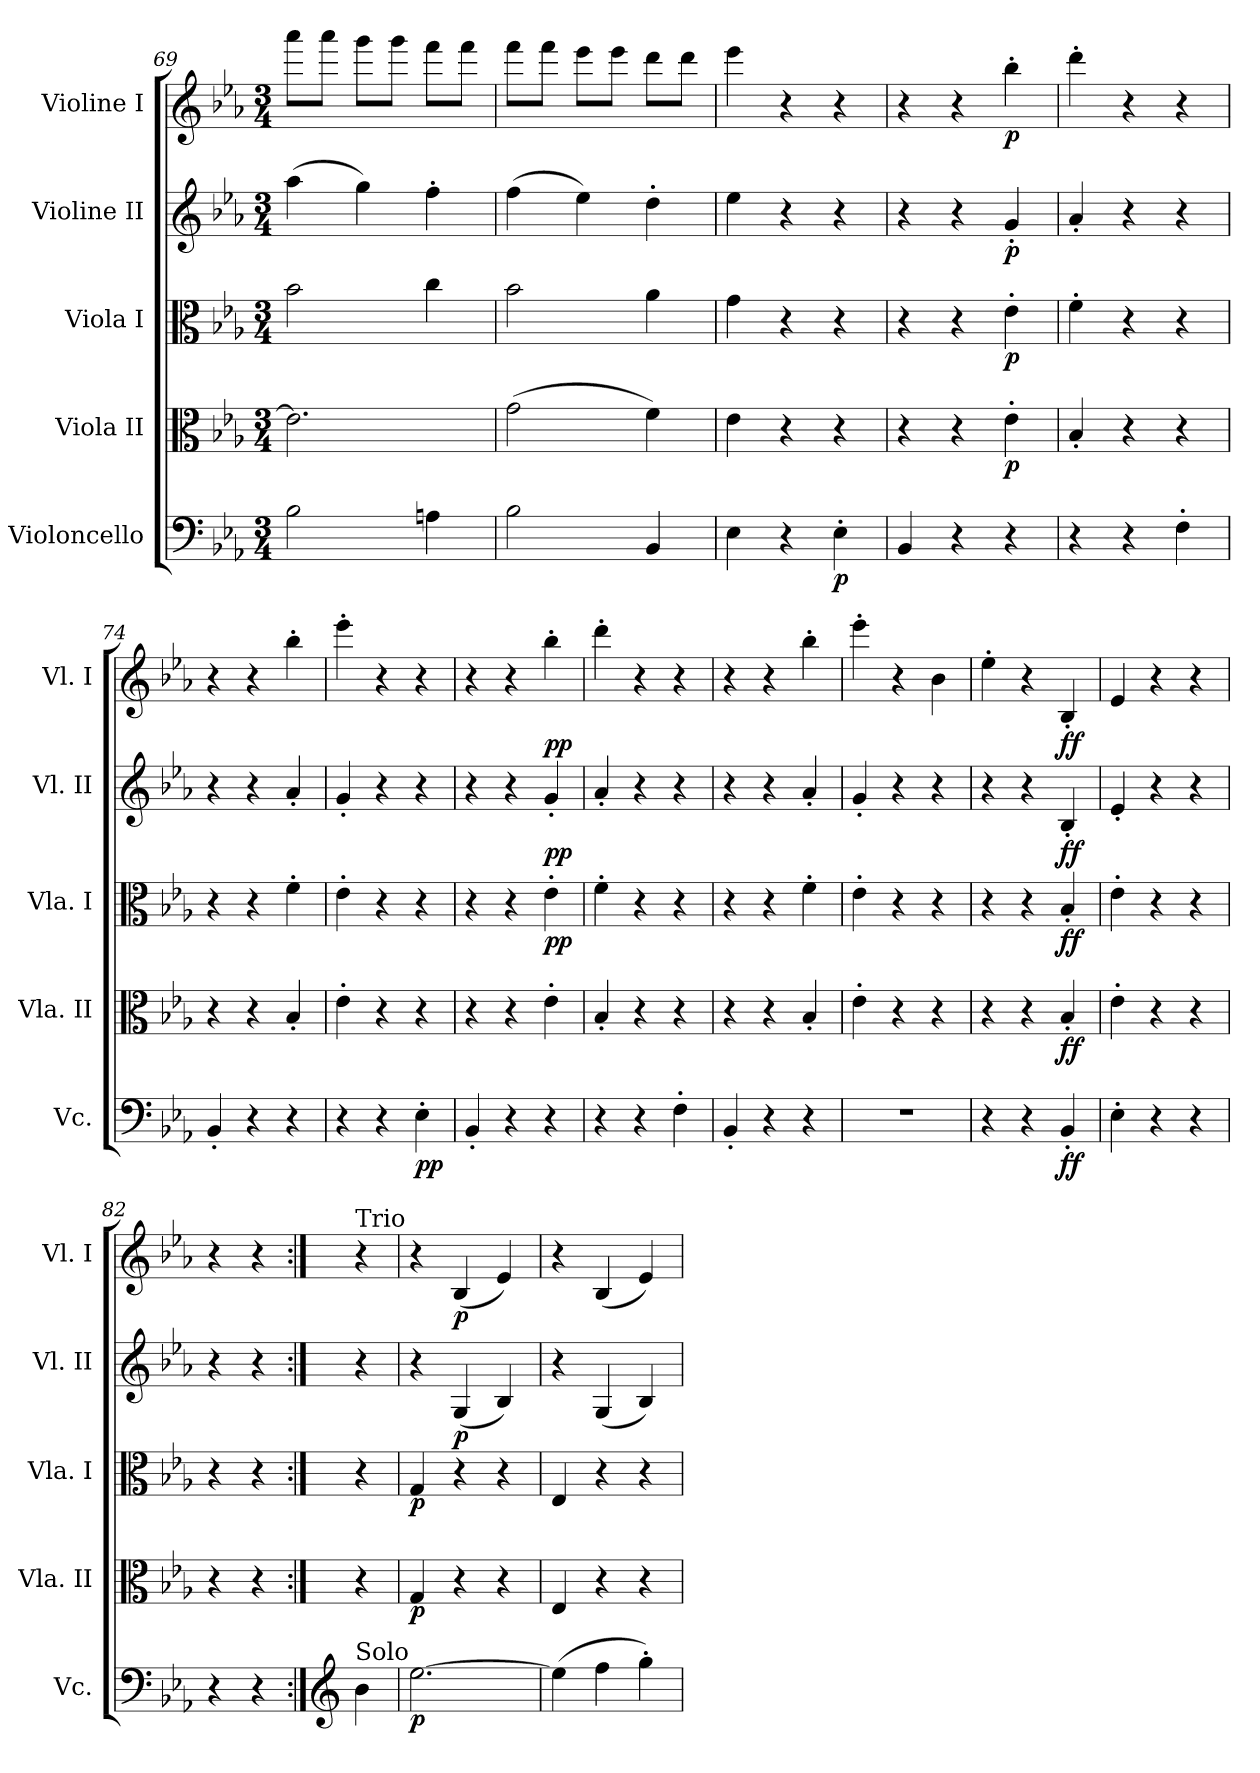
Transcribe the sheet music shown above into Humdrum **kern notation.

**kern	**dynam	**kern	**dynam	**kern	**dynam	**kern	**dynam	**kern	**dynam
*part5	*part5	*part4	*part4	*part3	*part3	*part2	*part2	*part1	*part1
*staff5	*staff5	*staff4	*staff4	*staff3	*staff3	*staff2	*staff2	*staff1	*staff1
*I"Violoncello	*	*I"Viola II	*	*I"Viola I	*	*I"Violine II	*	*I"Violine I	*
*I'Vc.	*	*I'Vla. II	*	*I'Vla. I	*	*I'Vl. II	*	*I'Vl. I	*
*clefF4	*	*clefC3	*	*clefC3	*	*clefG2	*	*clefG2	*
*k[b-e-a-]	*	*k[b-e-a-]	*	*k[b-e-a-]	*	*k[b-e-a-]	*	*k[b-e-a-]	*
*E-:	*	*E-:	*	*E-:	*	*E-:	*	*E-:	*
*M3/4	*	*M3/4	*	*M3/4	*	*M3/4	*	*M3/4	*
=69	=69	=69	=69	=69	=69	=69	=69	=69	=69
2B-	.	2.e-]	.	2b-	.	(4aa-	.	8aaa-L	.
.	.	.	.	.	.	.	.	8aaa-J	.
.	.	.	.	.	.	4gg)	.	8gggL	.
.	.	.	.	.	.	.	.	8gggJ	.
4An	.	.	.	4cc	.	4ff'	.	8fffL	.
.	.	.	.	.	.	.	.	8fffJ	.
=70	=70	=70	=70	=70	=70	=70	=70	=70	=70
2B-	.	(2g	.	2b-	.	(4ff	.	8fffL	.
.	.	.	.	.	.	.	.	8fffJ	.
.	.	.	.	.	.	4ee-)	.	8eee-L	.
.	.	.	.	.	.	.	.	8eee-J	.
4BB-	.	4f)	.	4a-	.	4dd'	.	8dddL	.
.	.	.	.	.	.	.	.	8dddJ	.
=71	=71	=71	=71	=71	=71	=71	=71	=71	=71
4E-	.	4e-	.	4g	.	4ee-	.	4eee-	.
4r	.	4r	.	4r	.	4r	.	4r	.
4E-'	p	4r	.	4r	.	4r	.	4r	.
=72	=72	=72	=72	=72	=72	=72	=72	=72	=72
4BB-	.	4r	.	4r	.	4r	.	4r	.
4r	.	4r	.	4r	.	4r	.	4r	.
4r	.	4e-'	p	4e-'	p	4g'	p	4bb-'	p
=73	=73	=73	=73	=73	=73	=73	=73	=73	=73
4r	.	4B-'	.	4f'	.	4a-'	.	4ddd'	.
4r	.	4r	.	4r	.	4r	.	4r	.
4F'	.	4r	.	4r	.	4r	.	4r	.
=74	=74	=74	=74	=74	=74	=74	=74	=74	=74
4BB-'	.	4r	.	4r	.	4r	.	4r	.
4r	.	4r	.	4r	.	4r	.	4r	.
4r	.	4B-'	.	4f'	.	4a-'	.	4bb-'	.
=75	=75	=75	=75	=75	=75	=75	=75	=75	=75
4r	.	4e-'	.	4e-'	.	4g'	.	4eee-'	.
4r	.	4r	.	4r	.	4r	.	4r	.
4E-'	pp	4r	.	4r	.	4r	.	4r	.
=76	=76	=76	=76	=76	=76	=76	=76	=76	=76
4BB-'	.	4r	.	4r	.	4r	.	4r	.
4r	.	4r	.	4r	.	4r	.	4r	.
4r	.	4e-'	.	4e-'	pp	4g'	pp	4bb-'	pp
=77	=77	=77	=77	=77	=77	=77	=77	=77	=77
4r	.	4B-'	.	4f'	.	4a-'	.	4ddd'	.
4r	.	4r	.	4r	.	4r	.	4r	.
4F'	.	4r	.	4r	.	4r	.	4r	.
=78	=78	=78	=78	=78	=78	=78	=78	=78	=78
4BB-'	.	4r	.	4r	.	4r	.	4r	.
4r	.	4r	.	4r	.	4r	.	4r	.
4r	.	4B-'	.	4f'	.	4a-'	.	4bb-'	.
=79	=79	=79	=79	=79	=79	=79	=79	=79	=79
2.r	.	4e-'	.	4e-'	.	4g'	.	4eee-'	.
.	.	4r	.	4r	.	4r	.	4r	.
.	.	4r	.	4r	.	4r	.	4b-	.
=80	=80	=80	=80	=80	=80	=80	=80	=80	=80
4r	.	4r	.	4r	.	4r	.	4ee-'	.
4r	.	4r	.	4r	.	4r	.	4r	.
4BB-'	ff	4B-'	ff	4B-'	ff	4B-'	ff	4B-'	ff
=81	=81	=81	=81	=81	=81	=81	=81	=81	=81
4E-'	.	4e-'	.	4e-'	.	4e-'	.	4e-	.
4r	.	4r	.	4r	.	4r	.	4r	.
4r	.	4r	.	4r	.	4r	.	4r	.
=82	=82	=82	=82	=82	=82	=82	=82	=82	=82
4r	.	4r	.	4r	.	4r	.	4r	.
4r	.	4r	.	4r	.	4r	.	4r	.
=83:|!	=83:|!	=83:|!	=83:|!	=83:|!	=83:|!	=83:|!	=83:|!	=83:|!	=83:|!
*clefG2	*	*	*	*	*	*	*	*	*
!	!	!	!	!	!	!	!	!LO:TX:t=Trio	!
!LO:TX:t=Solo	!	!	!	!	!	!	!	!	!
4b-	.	4r	.	4r	.	4r	.	4r	.
=84	=84	=84	=84	=84	=84	=84	=84	=84	=84
[2.ee-	p	4G	p	4G	p	4r	.	4r	.
.	.	4r	.	4r	.	(4G	p	(4B-	p
.	.	4r	.	4r	.	4B-)	.	4e-)	.
=85	=85	=85	=85	=85	=85	=85	=85	=85	=85
(4ee-]	.	4E-	.	4E-	.	4r	.	4r	.
4ff	.	4r	.	4r	.	(4G	.	(4B-	.
4gg')	.	4r	.	4r	.	4B-)	.	4e-)	.
=	=	=	=	=	=	=	=	=	=
*-	*-	*-	*-	*-	*-	*-	*-	*-	*-
